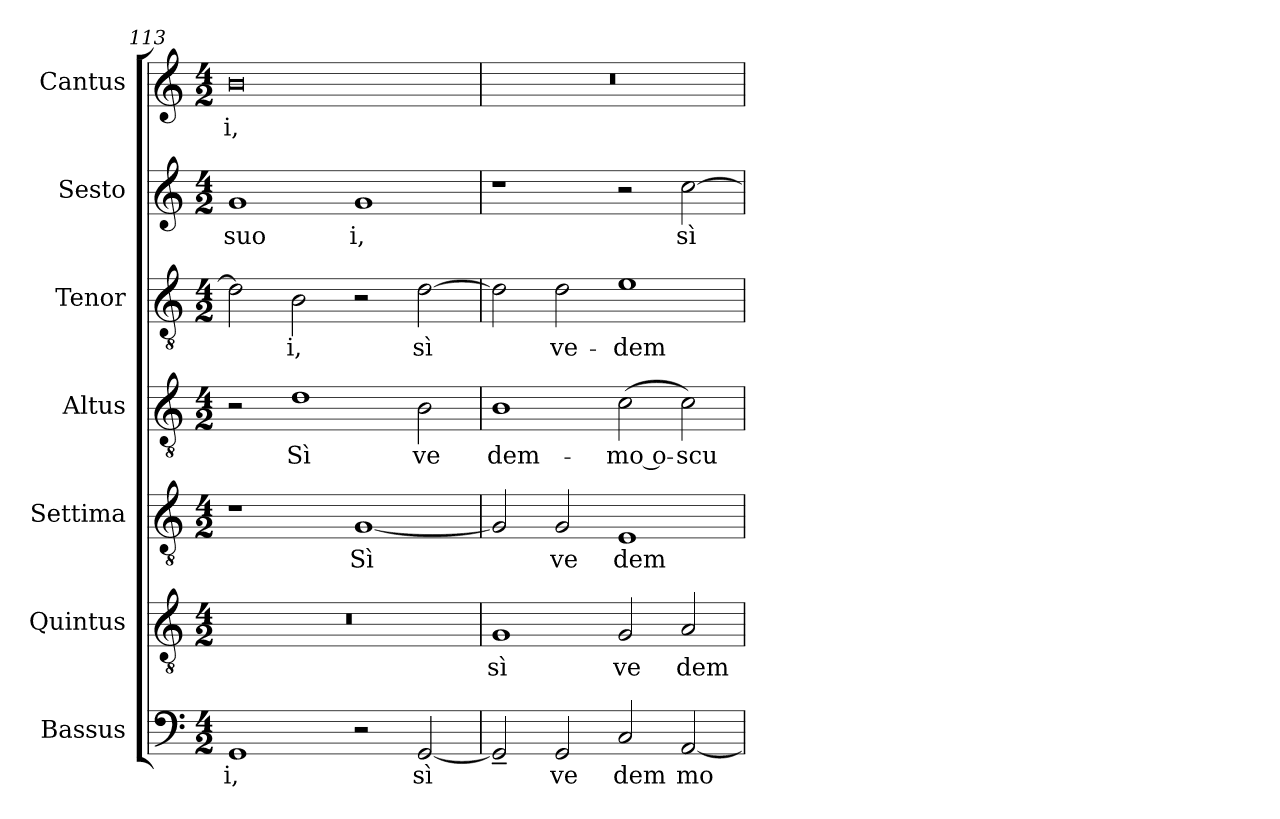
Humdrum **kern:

**kern	**text	**kern	**text	**kern	**text	**kern	**text	**kern	**text	**kern	**text	**kern	**text
*part7	*part7	*part6	*part6	*part5	*part5	*part4	*part4	*part3	*part3	*part2	*part2	*part1	*part1
*staff7	*staff7	*staff6	*staff6	*staff5	*staff5	*staff4	*staff4	*staff3	*staff3	*staff2	*staff2	*staff1	*staff1
*I"Bassus	*	*I"Quintus	*	*I"Settima	*	*I"Altus	*	*I"Tenor	*	*I"Sesto	*	*I"Cantus	*
*clefF4	*	*clefGv2	*	*clefGv2	*	*clefGv2	*	*clefGv2	*	*clefG2	*	*clefG2	*
*	*	*k[]	*	*k[]	*	*	*	*	*	*	*	*k[]	*
*	*	*C:	*	*C:	*	*	*	*	*	*	*	*C:	*
*M4/2	*	*M4/2	*	*M4/2	*	*M4/2	*	*M4/2	*	*M4/2	*	*M4/2	*
=113	=113	=113	=113	=113	=113	=113	=113	=113	=113	=113	=113	=113	=113
!	!LO:LY:b:cj	!	!	!	!	!	!	!	!	!	!LO:LY:b:cj	!	!LO:LY:b:cj
1GG	-i,	0r	.	1r	.	2r	.	2d\]	.	1g	suo	0b	i,
!	!	!	!	!	!	!	!LO:LY:b:cj	!	!LO:LY:b:cj	!	!	!	!
.	.	.	.	.	.	1d	Sì	2B\	-i,	.	.	.	.
!	!	!	!	!	!LO:LY:b:cj	!	!	!	!	!	!LO:LY:b:cj	!	!
2r	.	.	.	[>1G	Sì	.	.	2r	.	1g	i,	.	.
!	!LO:LY:b:cj	!	!	!	!	!	!LO:LY:b:cj	!	!LO:LY:b:cj	!	!	!	!
[>2GG/	sì	.	.	.	.	2B\	ve	[>2d\	sì	.	.	.	.
!!LO:PB:g=z
=114	=114	=114	=114	=114	=114	=114	=114	=114	=114	=114	=114	=114	=114
!	!	!	!LO:LY:b:cj	!	!	!	!LO:LY:b:cj	!	!	!	!	!	!
2GG~</]	.	1G	sì	2G/]	.	1B	dem-	2d\]	.	1r	.	0r	.
!	!LO:LY:b:cj	!	!	!	!LO:LY:b:cj	!	!	!	!LO:LY:b:cj	!	!	!	!
2GG/	ve	.	.	2G/	ve	.	.	2d\	ve-	.	.	.	.
!	!LO:LY:b:cj	!	!LO:LY:b:cj	!	!LO:LY:b:cj	!	!LO:LY:b:rj	!	!LO:LY:b:cj	!	!	!	!
2C/	dem	2G/	ve	1E	dem	(<2c\	-mo o-	1e	-dem-	2r	.	.	.
!	!LO:LY:b	!	!LO:LY:b:cj	!	!	!	!LO:LY:b:cj	!	!	!	!LO:LY:b:cj	!	!
[<2AA/	mo	2A/	dem	.	.	2c\)	-scu-	.	.	[>2cc\	sì	.	.
=	=	=	=	=	=	=	=	=	=	=	=	=	=
*-	*-	*-	*-	*-	*-	*-	*-	*-	*-	*-	*-	*-	*-
